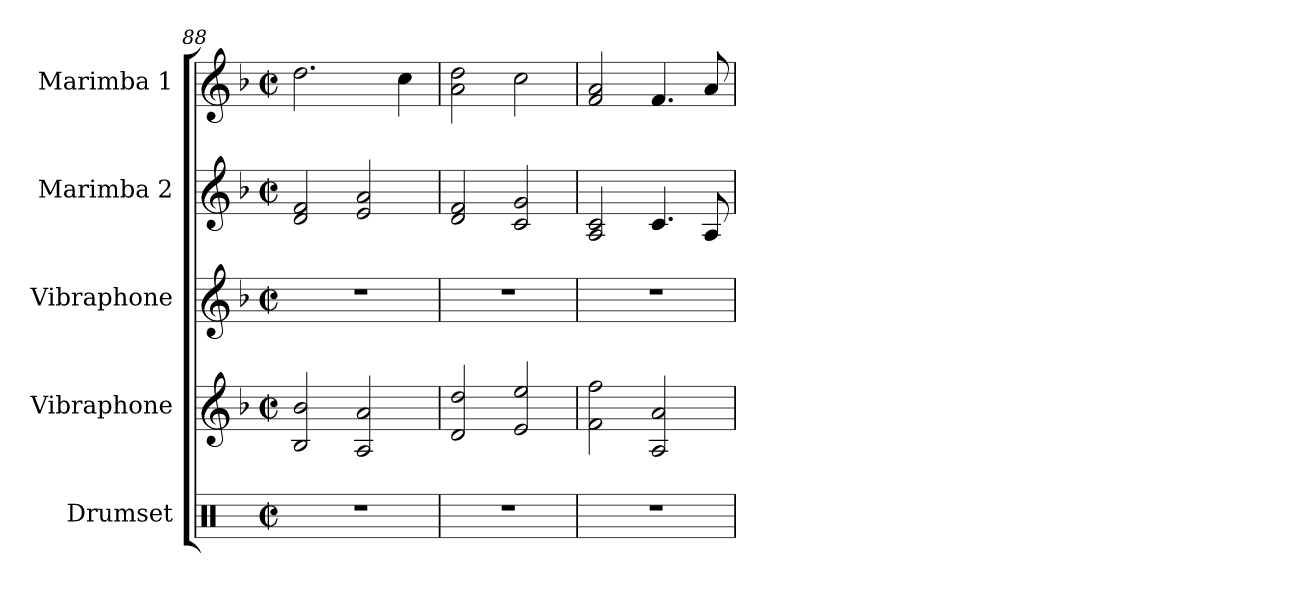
**kern	**kern	**kern	**kern	**kern
*part5	*part4	*part3	*part2	*part1
*staff5	*staff4	*staff3	*staff2	*staff1
*I"Drumset	*I"Vibraphone	*I"Vibraphone	*I"Marimba 2	*I"Marimba 1
*I'Drs.	*I'Vib.	*I'Vib.	*I'Mrm. 2	*I'Mrm. 1
*clefX	*clefG2	*clefG2	*clefG2	*clefG2
*k[]	*k[b-]	*k[b-]	*k[b-]	*k[b-]
*M2/2	*M2/2	*M2/2	*M2/2	*M2/2
*met(c|)	*met(c|)	*met(c|)	*met(c|)	*met(c|)
=88	=88	=88	=88	=88
1r	2B-/ 2b-/	1r	2d/ 2f/	2.dd\
.	2A/ 2a/	.	2e/ 2a/	.
.	.	.	.	4cc\
=89	=89	=89	=89	=89
1r	2d/ 2dd/	1r	2d/ 2f/	2a\ 2dd\
.	2e/ 2ee/	.	2c/ 2g/	2cc\
=90	=90	=90	=90	=90
1r	2f\ 2ff\	1r	2A/ 2c/	2f/ 2a/
.	2A/ 2a/	.	4.c/	4.f/
.	.	.	8A/	8a/
=	=	=	=	=
*-	*-	*-	*-	*-
